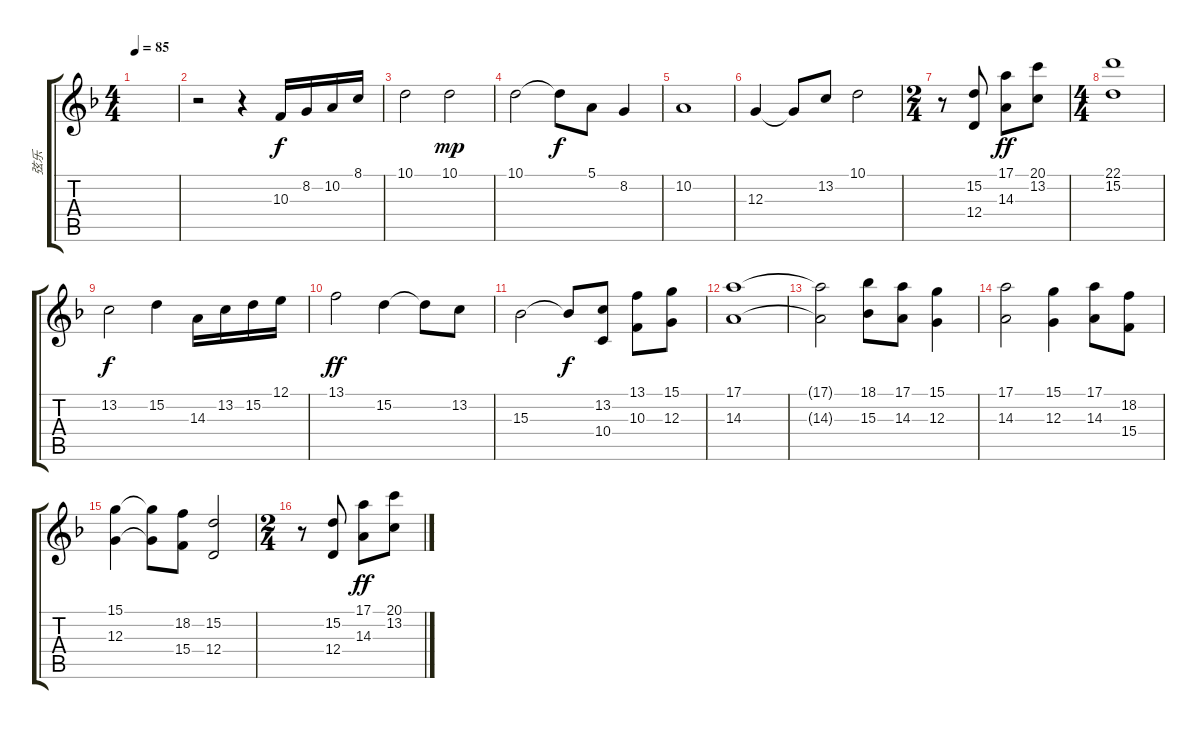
\track ("弦乐" "弦乐") {instrument tremolostrings}
\staff {score tabs}
\tuning (E4 B3 G3 D3 A2 E2) {hide}
\ts (4 4)
\tempo 85
\clef g2
\ks f
|
r.2 r.4 10.3.16 8.2.16 10.2.16 8.1.16 |
10.1.2 10.1.2{dy mp} |
10.1.2 10.1{t}.8{dy f} 5.1.8 8.2.4 |
10.2.1 |
12.3.4 12.3{t}.8 13.2.8 10.1.2 |
\ts (2 4)
r.8 (15.2 12.4).8 (17.1 14.3).8{dy ff} (20.1 13.2).8 |
\ts (4 4)
(22.1 15.2).1 |
13.2.2{dy f} 15.2.4 14.3.16 13.2.16 15.2.16 12.1.16 |
13.1.2{dy ff} 15.2.4 15.2{t}.8 13.2.8 |
15.3.2 15.3{t}.8{dy f} (13.2 10.4).8 (13.1 10.3).8 (15.1 12.3).8 |
(17.1 14.3).1 |
(17.1{t} 14.3{t}).2 (18.1 15.3).8 (17.1 14.3).8 (15.1 12.3).4 |
(17.1 14.3).2 (15.1 12.3).4 (17.1 14.3).8 (18.2 15.4).8 |
(15.1 12.3).4 (15.1{t} 12.3{t}).8 (18.2 15.4).8 (15.2 12.4).2 |
\ts (2 4)
r.8 (15.2 12.4).8 (17.1 14.3).8{dy ff} (20.1 13.2).8
